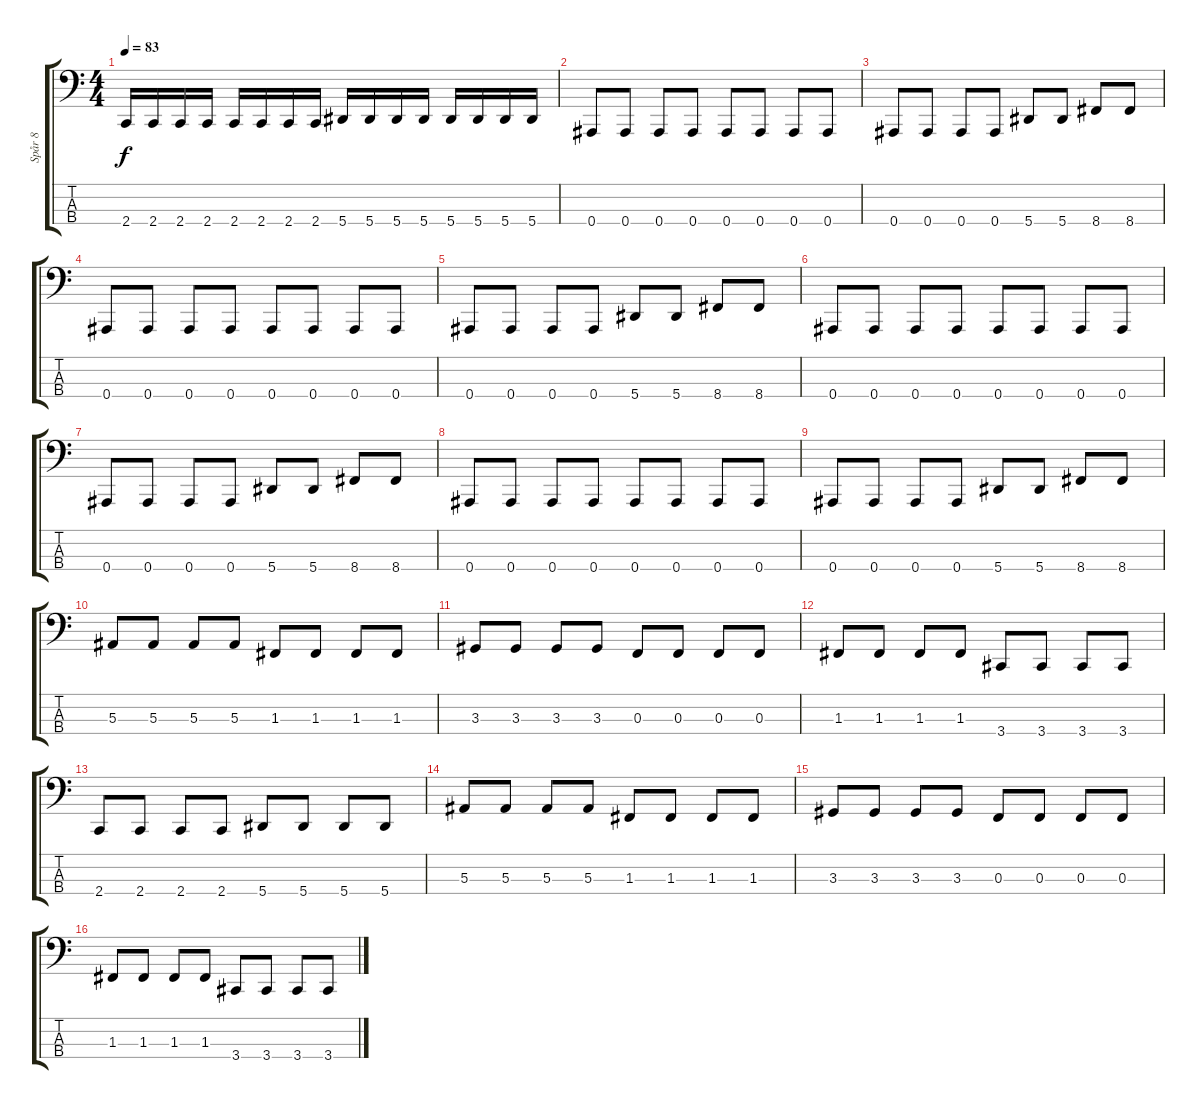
\track ("Spår 8" "Spår 8") {instrument electricbassfinger}
\staff {score tabs}
\tuning (Eb2 Bb1 F1 Bb0) {hide}
\ts (4 4)
\tempo 83
\clef f4
\ks c
2.4.16{dy f} 2.4.16 2.4.16 2.4.16 2.4.16 2.4.16 2.4.16 2.4.16 5.4.16 5.4.16 5.4.16 5.4.16 5.4.16 5.4.16 5.4.16 5.4.16 |
0.4.8 0.4.8 0.4.8 0.4.8 0.4.8 0.4.8 0.4.8 0.4.8 |
0.4.8 0.4.8 0.4.8 0.4.8 5.4.8 5.4.8 8.4.8 8.4.8 |
0.4.8 0.4.8 0.4.8 0.4.8 0.4.8 0.4.8 0.4.8 0.4.8 |
0.4.8 0.4.8 0.4.8 0.4.8 5.4.8 5.4.8 8.4.8 8.4.8 |
0.4.8 0.4.8 0.4.8 0.4.8 0.4.8 0.4.8 0.4.8 0.4.8 |
0.4.8 0.4.8 0.4.8 0.4.8 5.4.8 5.4.8 8.4.8 8.4.8 |
0.4.8 0.4.8 0.4.8 0.4.8 0.4.8 0.4.8 0.4.8 0.4.8 |
0.4.8 0.4.8 0.4.8 0.4.8 5.4.8 5.4.8 8.4.8 8.4.8 |
5.3.8 5.3.8 5.3.8 5.3.8 1.3.8 1.3.8 1.3.8 1.3.8 |
3.3.8 3.3.8 3.3.8 3.3.8 0.3.8 0.3.8 0.3.8 0.3.8 |
1.3.8 1.3.8 1.3.8 1.3.8 3.4.8 3.4.8 3.4.8 3.4.8 |
2.4.8 2.4.8 2.4.8 2.4.8 5.4.8 5.4.8 5.4.8 5.4.8 |
5.3.8 5.3.8 5.3.8 5.3.8 1.3.8 1.3.8 1.3.8 1.3.8 |
3.3.8 3.3.8 3.3.8 3.3.8 0.3.8 0.3.8 0.3.8 0.3.8 |
1.3.8 1.3.8 1.3.8 1.3.8 3.4.8 3.4.8 3.4.8 3.4.8
